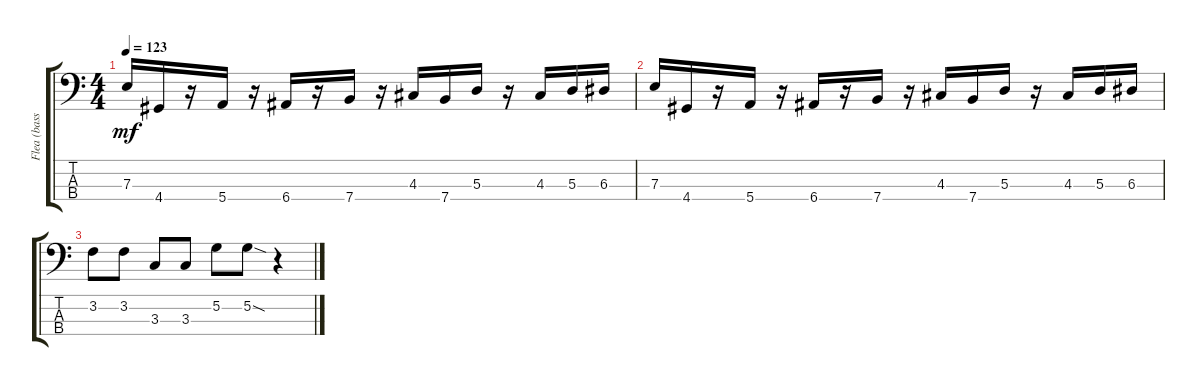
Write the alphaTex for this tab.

\track ("Flea (bass)" "Flea (bass") {instrument electricbassfinger}
\staff {score tabs}
\tuning (G2 D2 A1 E1) {hide}
\ts (4 4)
\tempo 123
\clef f4
\ks c
7.3.16{dy mf} 4.4.16 r.16 5.4.16 r.16 6.4.16 r.16 7.4.16 r.16 4.3.16 7.4.16 5.3.16 r.16 4.3.16 5.3.16 6.3.16 |
7.3.16 4.4.16 r.16 5.4.16 r.16 6.4.16 r.16 7.4.16 r.16 4.3.16 7.4.16 5.3.16 r.16 4.3.16 5.3.16 6.3.16 |
3.2.8 3.2.8 3.3.8 3.3.8 5.2.8 5.2{sod}.8 r.4
